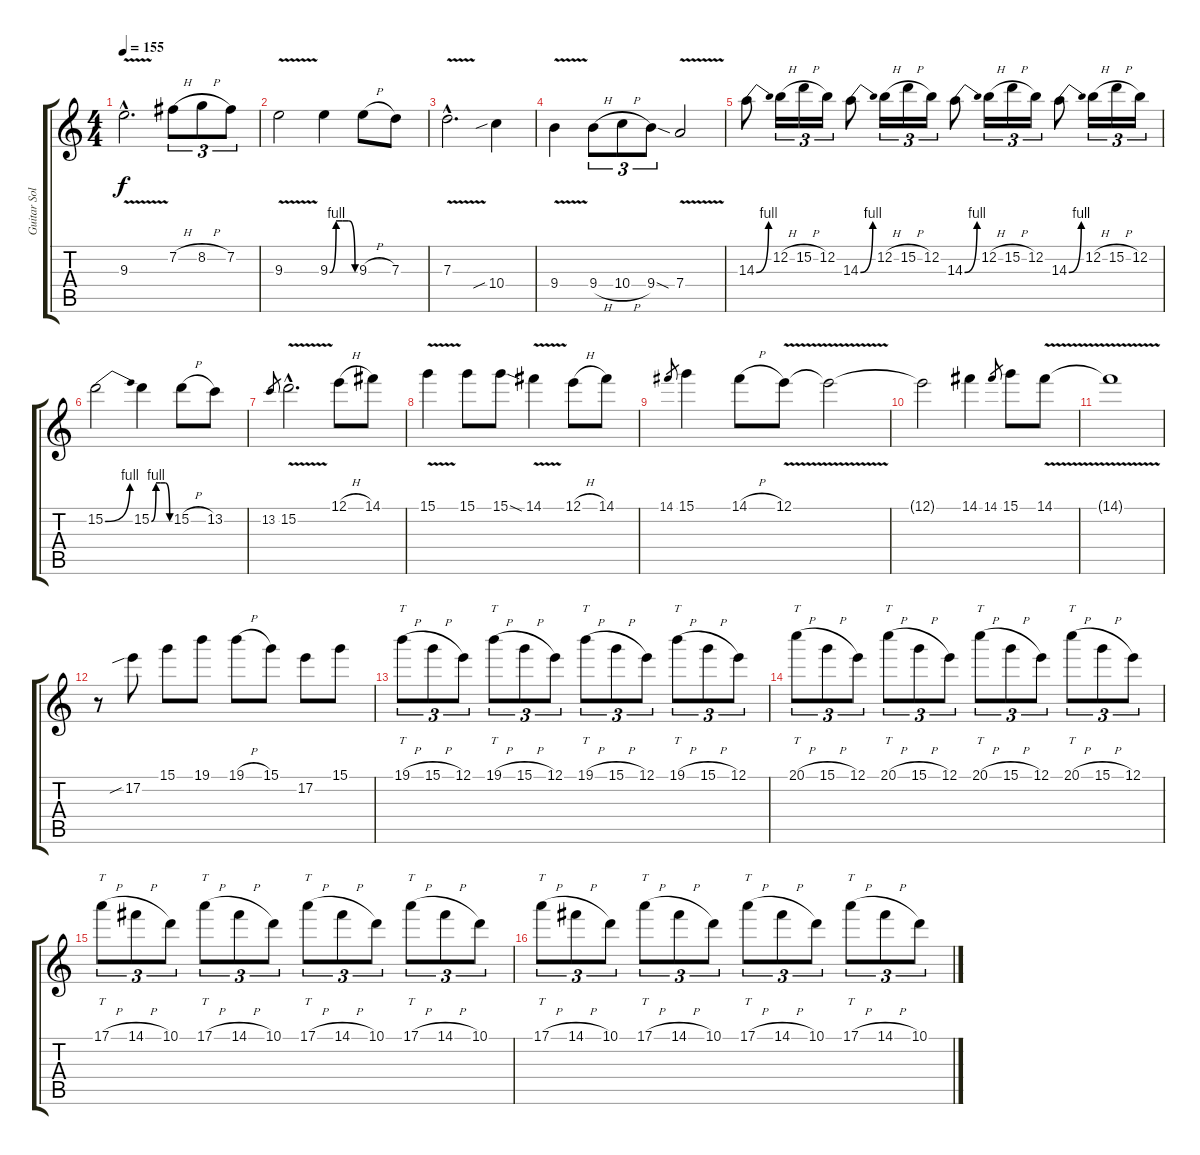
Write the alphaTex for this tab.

\track ("Guitar Solo I" "Guitar Sol") {instrument distortionguitar}
\staff {score tabs}
\tuning (E4 B3 G3 D3 A2 E2) {hide}
\ts (4 4)
\tempo 155
\clef g2
\ks c
9.3{v hac}.2{d dy f} 7.2{h}.8{tu (3 2)} 8.2{h}.8{tu (3 2)} 7.2.8{tu (3 2)} |
9.3{v}.2 9.3{be (custom 0 0 15 4 30 4 45 4 60 0)}.4 9.3{h}.8 7.3.8 |
7.3{v hac}.2{d} 10.4{sib}.4 |
9.4{v}.4 9.4{h}.8{tu (3 2)} 10.4{h}.8{tu (3 2)} 9.4{sod}.8{tu (3 2)} 7.4{v}.2 |
14.3{be (bend 0 0 60 4)}.8 12.2{h}.16{tu (3 2)} 15.2{h}.16{tu (3 2)} 12.2.16{tu (3 2)} 14.3{be (bend 0 0 60 4)}.8 12.2{h}.16{tu (3 2)} 15.2{h}.16{tu (3 2)} 12.2.16{tu (3 2)} 14.3{be (bend 0 0 60 4)}.8 12.2{h}.16{tu (3 2)} 15.2{h}.16{tu (3 2)} 12.2.16{tu (3 2)} 14.3{be (bend 0 0 60 4)}.8 12.2{h}.16{tu (3 2)} 15.2{h}.16{tu (3 2)} 12.2.16{tu (3 2)} |
15.2{be (bend 0 0 60 4)}.2 15.2{be (custom 0 0 15 4 30 4 45 4 60 0)}.4 15.2{h}.8 13.2.8 |
13.2.8{gr} 15.2{v hac}.2{d} 12.1{h}.8 14.1.8 |
15.1{v}.4 15.1.8 15.1{sod}.8 14.1{v}.4 12.1{h}.8 14.1.8 |
14.1.8{gr} 15.1.4 14.1{h}.8 12.1{v}.8 12.1{t}.2 |
12.1{t}.2 14.1.4 14.1.8{gr} 15.1.8 14.1{v}.8 |
14.1{t}.1 |
r.8 17.2{sib}.8 15.1.8 19.1.8 19.1{h}.8 15.1.8 17.2.8 15.1.8 |
19.1{h}.8{tt tu (3 2)} 15.1{h}.8{tu (3 2)} 12.1.8{tu (3 2)} 19.1{h}.8{tt tu (3 2)} 15.1{h}.8{tu (3 2)} 12.1.8{tu (3 2)} 19.1{h}.8{tt tu (3 2)} 15.1{h}.8{tu (3 2)} 12.1.8{tu (3 2)} 19.1{h}.8{tt tu (3 2)} 15.1{h}.8{tu (3 2)} 12.1.8{tu (3 2)} |
20.1{h}.8{tt tu (3 2)} 15.1{h}.8{tu (3 2)} 12.1.8{tu (3 2)} 20.1{h}.8{tt tu (3 2)} 15.1{h}.8{tu (3 2)} 12.1.8{tu (3 2)} 20.1{h}.8{tt tu (3 2)} 15.1{h}.8{tu (3 2)} 12.1.8{tu (3 2)} 20.1{h}.8{tt tu (3 2)} 15.1{h}.8{tu (3 2)} 12.1.8{tu (3 2)} |
17.1{h}.8{tt tu (3 2)} 14.1{h}.8{tu (3 2)} 10.1.8{tu (3 2)} 17.1{h}.8{tt tu (3 2)} 14.1{h}.8{tu (3 2)} 10.1.8{tu (3 2)} 17.1{h}.8{tt tu (3 2)} 14.1{h}.8{tu (3 2)} 10.1.8{tu (3 2)} 17.1{h}.8{tt tu (3 2)} 14.1{h}.8{tu (3 2)} 10.1.8{tu (3 2)} |
17.1{h}.8{tt tu (3 2)} 14.1{h}.8{tu (3 2)} 10.1.8{tu (3 2)} 17.1{h}.8{tt tu (3 2)} 14.1{h}.8{tu (3 2)} 10.1.8{tu (3 2)} 17.1{h}.8{tt tu (3 2)} 14.1{h}.8{tu (3 2)} 10.1.8{tu (3 2)} 17.1{h}.8{tt tu (3 2)} 14.1{h}.8{tu (3 2)} 10.1.8{tu (3 2)}
